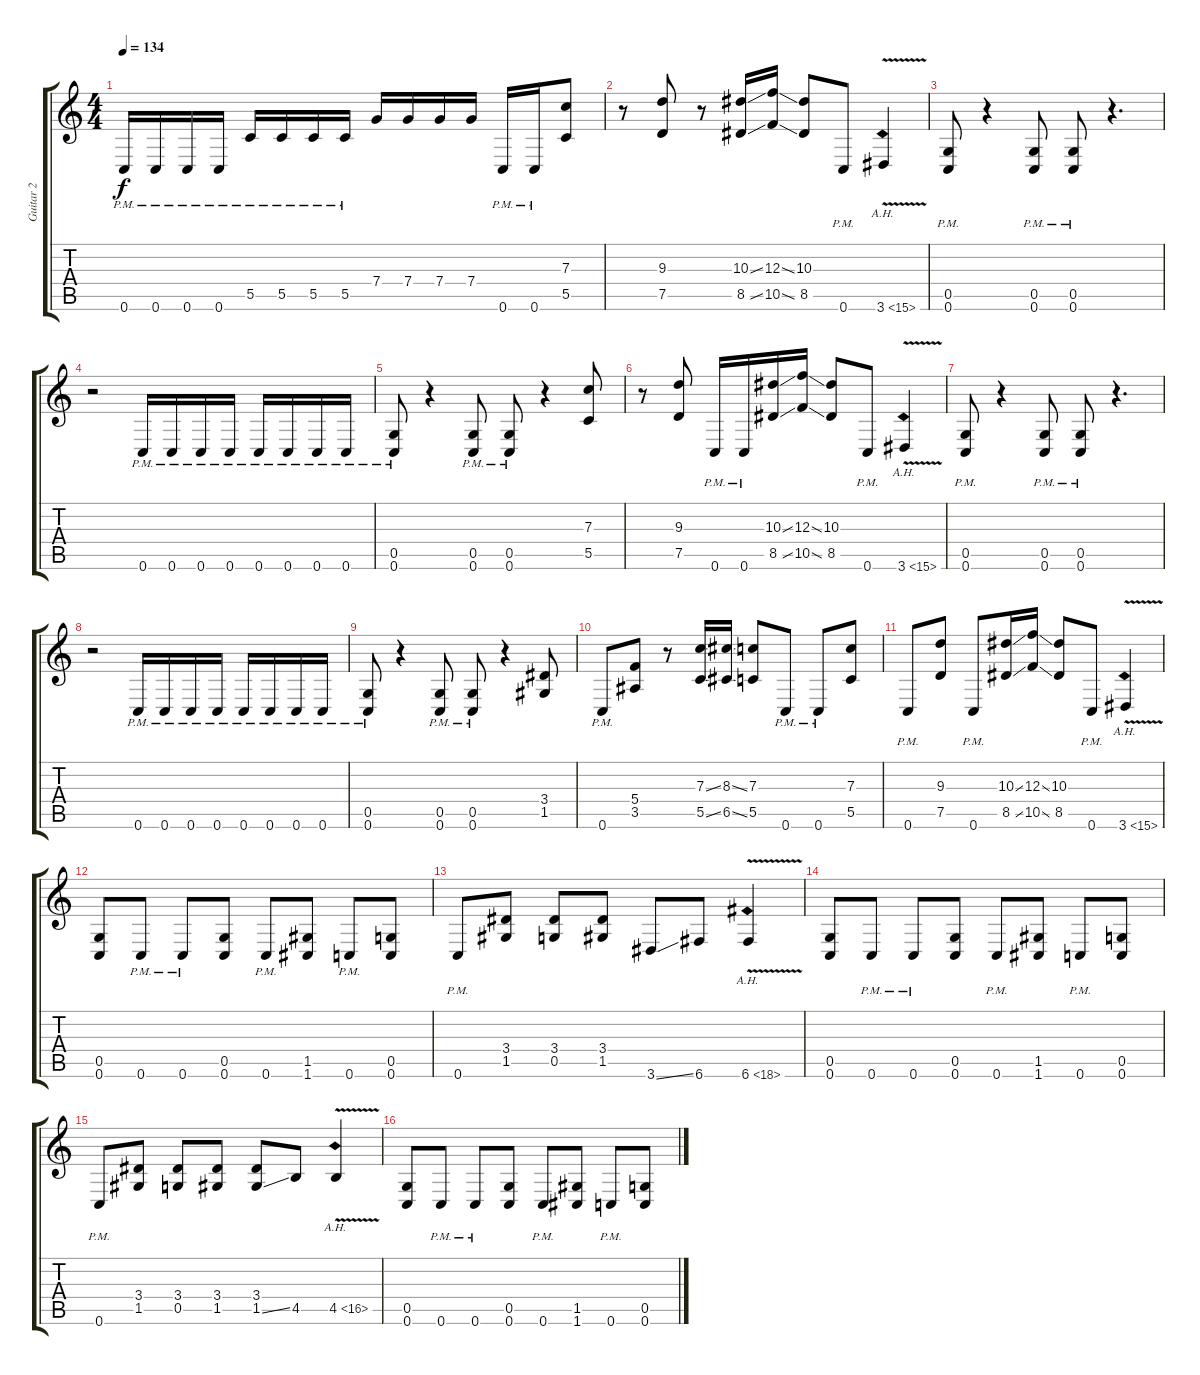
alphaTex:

\track ("Guitar 2" "Guitar 2") {instrument distortionguitar}
\staff {score tabs}
\tuning (D4 A3 F3 C3 G2 C2) {hide}
\ts (4 4)
\tempo 134
\clef g2
\ks c
0.6{pm}.16{dy f} 0.6{pm}.16 0.6{pm}.16 0.6{pm}.16 5.5{pm}.16 5.5{pm}.16 5.5{pm}.16 5.5{pm}.16 7.4.16 7.4.16 7.4.16 7.4.16 0.6{pm}.16 0.6{pm}.16 (7.3 5.5).8 |
r.8 (9.3 7.5).8 r.8 (10.3{ss} 8.5{ss}).16 (12.3{ss} 10.5{ss}).16 (10.3 8.5).8 0.6{pm}.8 3.6{ah 12 v}.4 |
(0.5{pm} 0.6).8 r.4 (0.5{pm} 0.6).8 (0.5{pm} 0.6).8 r.4{d} |
r.2 0.6{pm}.16 0.6{pm}.16 0.6{pm}.16 0.6{pm}.16 0.6{pm}.16 0.6{pm}.16 0.6{pm}.16 0.6{pm}.16 |
(0.5{pm} 0.6).8 r.4 (0.5{pm} 0.6).8 (0.5{pm} 0.6).8 r.4 (7.3 5.5).8 |
r.8 (9.3 7.5).8 0.6{pm}.16 0.6{pm}.16 (10.3{ss} 8.5{ss}).16 (12.3{ss} 10.5{ss}).16 (10.3 8.5).8 0.6{pm}.8 3.6{ah 12 v}.4 |
(0.5{pm} 0.6).8 r.4 (0.5{pm} 0.6).8 (0.5{pm} 0.6).8 r.4{d} |
r.2 0.6{pm}.16 0.6{pm}.16 0.6{pm}.16 0.6{pm}.16 0.6{pm}.16 0.6{pm}.16 0.6{pm}.16 0.6{pm}.16 |
(0.5{pm} 0.6).8 r.4 (0.5{pm} 0.6).8 (0.5{pm} 0.6).8 r.4 (3.4 1.5).8 |
0.6{pm}.8 (5.4 3.5).8 r.8 (7.3{ss} 5.5{ss}).16 (8.3{ss} 6.5{ss}).16 (7.3 5.5).8 0.6{pm}.8 0.6{pm}.8 (7.3 5.5).8 |
0.6{pm}.8 (9.3 7.5).8 0.6{pm}.8 (10.3{ss} 8.5{ss}).16 (12.3{ss} 10.5{ss}).16 (10.3 8.5).8 0.6{pm}.8 3.6{ah 12 v}.4 |
(0.5 0.6).8 0.6{pm}.8 0.6{pm}.8 (0.5 0.6).8 0.6{pm}.8 (1.5 1.6).8 0.6{pm}.8 (0.5 0.6).8 |
0.6{pm}.8 (3.4 1.5).8 (3.4 0.5).8 (3.4 1.5).8 3.6{ss}.8 6.6.8 6.6{ah 12 v}.4 |
(0.5 0.6).8 0.6{pm}.8 0.6{pm}.8 (0.5 0.6).8 0.6{pm}.8 (1.5 1.6).8 0.6{pm}.8 (0.5 0.6).8 |
0.6{pm}.8 (3.4 1.5).8 (3.4 0.5).8 (3.4 1.5).8 (3.4 1.5{ss}).8 4.5.8 4.5{ah 12 v}.4 |
(0.5 0.6).8 0.6{pm}.8 0.6{pm}.8 (0.5 0.6).8 0.6{pm}.8 (1.5 1.6).8 0.6{pm}.8 (0.5 0.6).8
